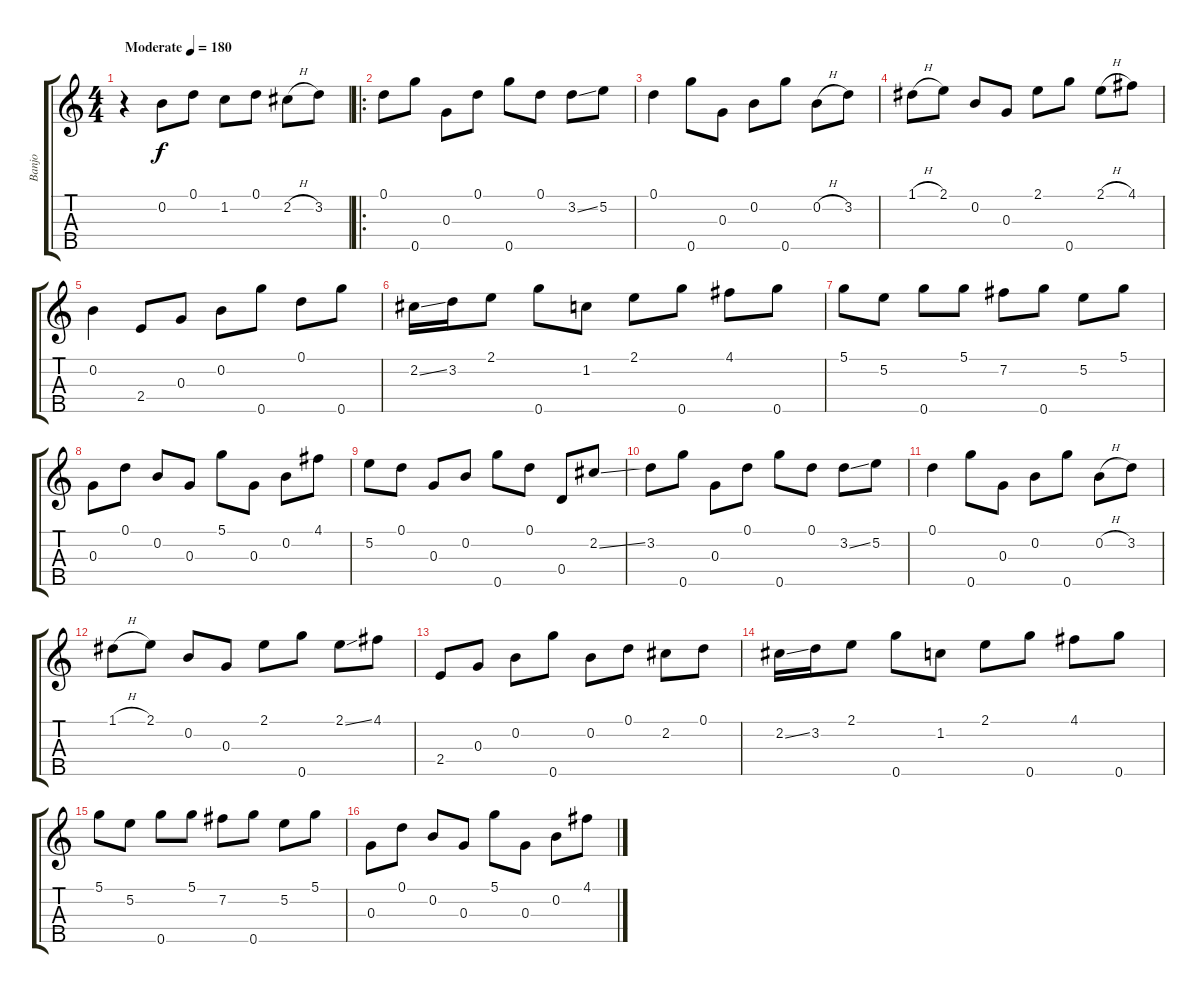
\track ("Banjo" "Banjo") {solo instrument banjo}
\staff {score tabs}
\tuning (D4 B3 G3 D3 G4) {hide}
\displaytranspose 12
\ts (4 4)
\tempo (180 "Moderate")
\clef g2
\ks c
r.4{dy f instrument banjo} 0.2.8 0.1.8 1.2.8 0.1.8 2.2{h}.8 3.2.8 |
\ro
0.1.8 0.5.8 0.3.8 0.1.8 0.5.8 0.1.8 3.2{ss}.8 5.2.8 |
0.1.4 0.5.8 0.3.8 0.2.8 0.5.8 0.2{h}.8 3.2.8 |
1.1{h}.8 2.1.8 0.2.8 0.3.8 2.1.8 0.5.8 2.1{h}.8 4.1.8 |
0.2.4 2.4.8 0.3.8 0.2.8 0.5.8 0.1.8 0.5.8 |
2.2{ss}.16 3.2.16 2.1.8 0.5.8 1.2.8 2.1.8 0.5.8 4.1.8 0.5.8 |
5.1.8 5.2.8 0.5.8 5.1.8 7.2.8 0.5.8 5.2.8 5.1.8 |
0.3.8 0.1.8 0.2.8 0.3.8 5.1.8 0.3.8 0.2.8 4.1.8 |
5.2.8 0.1.8 0.3.8 0.2.8 0.5.8 0.1.8 0.4.8 2.2{ss}.8 |
3.2.8 0.5.8 0.3.8 0.1.8 0.5.8 0.1.8 3.2{ss}.8 5.2.8 |
0.1.4 0.5.8 0.3.8 0.2.8 0.5.8 0.2{h}.8 3.2.8 |
1.1{h}.8 2.1.8 0.2.8 0.3.8 2.1.8 0.5.8 2.1{ss}.8 4.1.8 |
2.4.8 0.3.8 0.2.8 0.5.8 0.2.8 0.1.8 2.2.8 0.1.8 |
2.2{ss}.16 3.2.16 2.1.8 0.5.8 1.2.8 2.1.8 0.5.8 4.1.8 0.5.8 |
5.1.8 5.2.8 0.5.8 5.1.8 7.2.8 0.5.8 5.2.8 5.1.8 |
0.3.8 0.1.8 0.2.8 0.3.8 5.1.8 0.3.8 0.2.8 4.1.8
